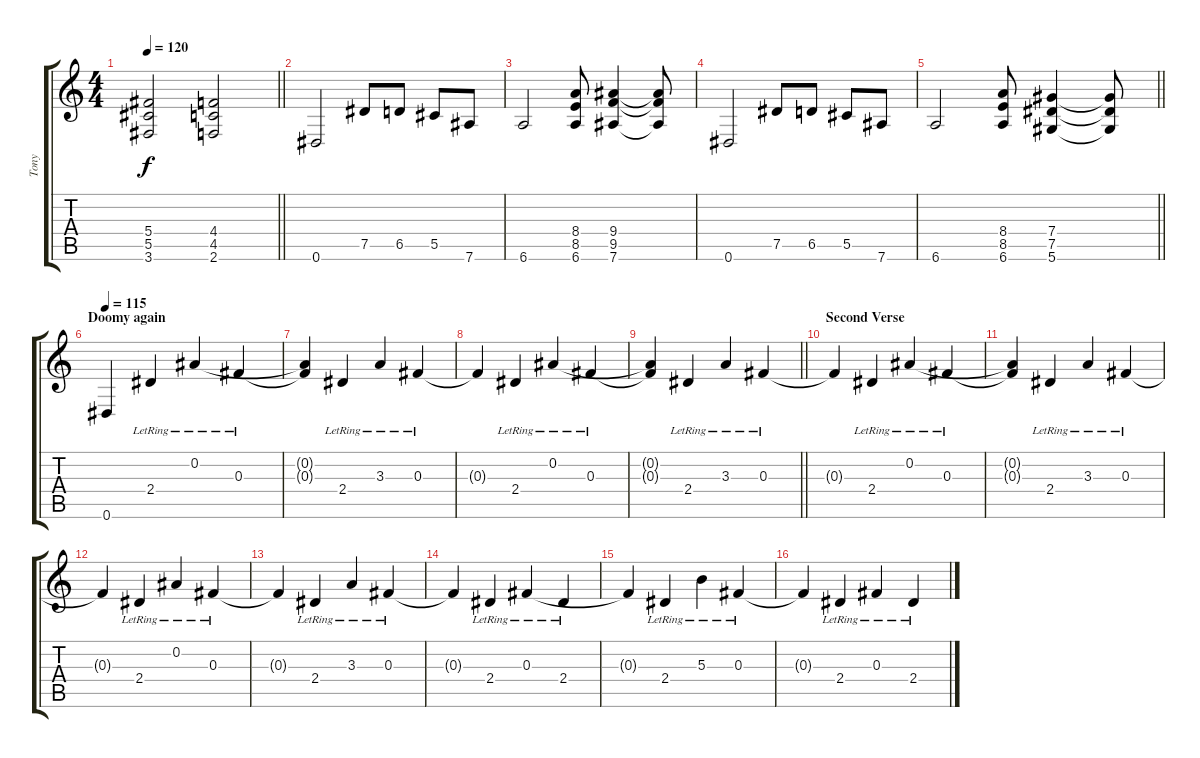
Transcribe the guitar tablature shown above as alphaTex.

\track ("Tony" "Tony") {instrument overdrivenguitar}
\staff {score tabs}
\tuning (Eb4 Bb3 Gb3 Db3 Ab2 Eb2) {hide}
\ts (4 4)
\tempo 120
\clef g2
\barLineRight lightlight
\ks c
(5.4 5.5 3.6).2{dy f} (4.4 4.5 2.6).2 |
0.6.2 7.5.8 6.5.8 5.5.8 7.6.8 |
6.6.2 (8.4 8.5 6.6).8 (9.4 9.5 7.6).4 (9.4{t} 9.5{t} 7.6{t}).8 |
0.6.2 7.5.8 6.5.8 5.5.8 7.6.8 |
\barLineRight lightlight
6.6.2 (8.4 8.5 6.6).8 (7.4 7.5 5.6).4 (7.4{t} 7.5{t} 5.6{t}).8 |
\section ("" "Doomy again")
\tempo 115
0.6.4{instrument electricguitarjazz} 2.4{lr}.4 0.2{lr}.4 0.3{lr}.4 |
(0.2{t} 0.3{t}).4 2.4{lr}.4 3.3{lr}.4 0.3{lr}.4 |
0.3{t}.4 2.4{lr}.4 0.2{lr}.4 0.3{lr}.4 |
\barLineRight lightlight
(0.2{t} 0.3{t}).4 2.4{lr}.4 3.3{lr}.4 0.3{lr}.4 |
\section ("" "Second Verse")
0.3{t}.4 2.4{lr}.4 0.2{lr}.4 0.3{lr}.4 |
(0.2{t} 0.3{t}).4 2.4{lr}.4 3.3{lr}.4 0.3{lr}.4 |
0.3{t}.4 2.4{lr}.4 0.2{lr}.4 0.3{lr}.4 |
0.3{t}.4 2.4{lr}.4 3.3{lr}.4 0.3{lr}.4 |
0.3{t}.4 2.4{lr}.4 0.3{lr}.4 2.4{lr}.4 |
0.3{t}.4 2.4{lr}.4 5.3{lr}.4 0.3{lr}.4 |
0.3{t}.4 2.4{lr}.4 0.3{lr}.4 2.4{lr}.4
